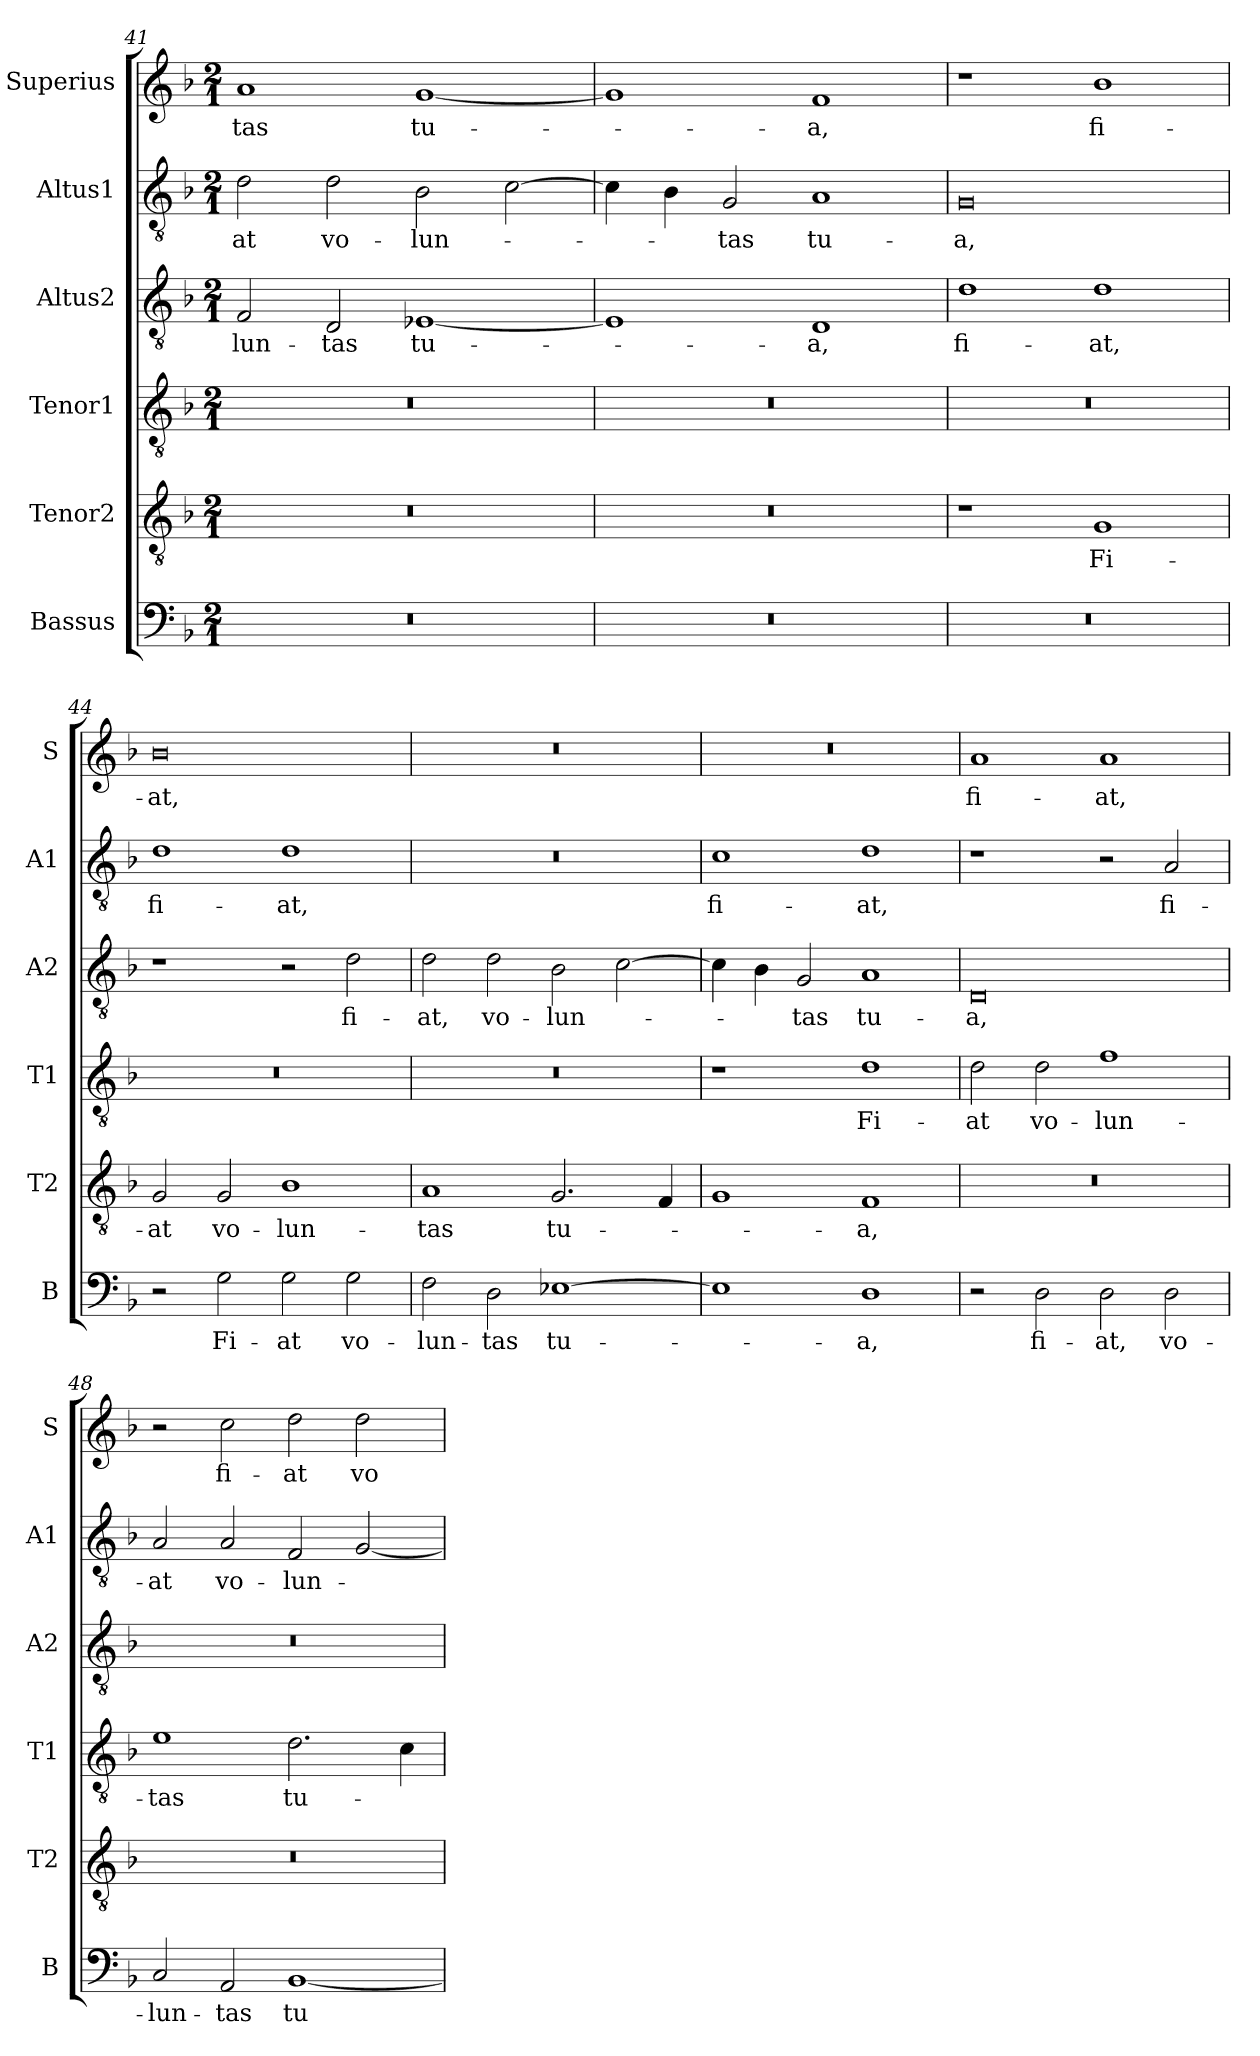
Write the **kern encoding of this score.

**kern	**text	**kern	**text	**kern	**text	**kern	**text	**kern	**text	**kern	**text
*part6	*part6	*part5	*part5	*part4	*part4	*part3	*part3	*part2	*part2	*part1	*part1
*staff6	*staff6	*staff5	*staff5	*staff4	*staff4	*staff3	*staff3	*staff2	*staff2	*staff1	*staff1
*I"Bassus	*	*I"Tenor2	*	*I"Tenor1	*	*I"Altus2	*	*I"Altus1	*	*I"Superius	*
*I'B	*	*I'T2	*	*I'T1	*	*I'A2	*	*I'A1	*	*I'S	*
*clefF4	*	*clefGv2	*	*clefGv2	*	*clefGv2	*	*clefGv2	*	*clefG2	*
*k[b-]	*	*k[b-]	*	*k[b-]	*	*k[b-]	*	*k[b-]	*	*k[b-]	*
*M2/1	*	*M2/1	*	*M2/1	*	*M2/1	*	*M2/1	*	*M2/1	*
=41	=41	=41	=41	=41	=41	=41	=41	=41	=41	=41	=41
0r	.	0r	.	0r	.	2F/	-lun-	2d\	-at	1a	-tas
.	.	.	.	.	.	2D/	-tas	2d\	vo-	.	.
.	.	.	.	.	.	[1E-X	tu-	2B-\	-lun-	[1g	tu-
.	.	.	.	.	.	.	.	[2c\	.	.	.
=42	=42	=42	=42	=42	=42	=42	=42	=42	=42	=42	=42
0r	.	0r	.	0r	.	1E-]	.	4c\]	.	1g]	.
.	.	.	.	.	.	.	.	4B-\	.	.	.
.	.	.	.	.	.	.	.	2G/	-tas	.	.
.	.	.	.	.	.	1D	-a,	1A	tu-	1f	-a,
=43	=43	=43	=43	=43	=43	=43	=43	=43	=43	=43	=43
0r	.	1r	.	0r	.	1d	fi-	0G	-a,	1r	.
.	.	1G	Fi-	.	.	1d	-at,	.	.	1b-	fi-
=44	=44	=44	=44	=44	=44	=44	=44	=44	=44	=44	=44
2r	.	2G/	-at	0r	.	1r	.	1d	fi-	0b-	-at,
2G\	-Fi-	2G/	vo-	.	.	.	.	.	.	.	.
2G\	-at	1B-	-lun-	.	.	2r	.	1d	-at,	.	.
2G\	vo-	.	.	.	.	2d\	fi-	.	.	.	.
=45	=45	=45	=45	=45	=45	=45	=45	=45	=45	=45	=45
2F\	-lun-	1A	-tas	0r	.	2d\	-at,	0r	.	0r	.
2D\	-tas	.	.	.	.	2d\	vo-	.	.	.	.
[1E-X	tu-	2.G/	tu-	.	.	2B-\	-lun-	.	.	.	.
.	.	.	.	.	.	[2c\	.	.	.	.	.
.	.	4F/	.	.	.	.	.	.	.	.	.
=46	=46	=46	=46	=46	=46	=46	=46	=46	=46	=46	=46
1E-]	.	1G	.	1r	.	4c\]	.	1c	fi-	0r	.
.	.	.	.	.	.	4B-\	.	.	.	.	.
.	.	.	.	.	.	2G/	-tas	.	.	.	.
1D	-a,	1F	-a,	1d	Fi-	1A	tu-	1d	-at,	.	.
=47	=47	=47	=47	=47	=47	=47	=47	=47	=47	=47	=47
2r	.	0r	.	2d\	-at	0D	-a,	1r	.	1a	fi-
2D\	fi-	.	.	2d\	vo-	.	.	.	.	.	.
2D\	-at,	.	.	1f	-lun-	.	.	2r	.	1a	-at,
2D\	vo-	.	.	.	.	.	.	2A/	fi-	.	.
=48	=48	=48	=48	=48	=48	=48	=48	=48	=48	=48	=48
2C/	-lun-	0r	.	1e	-tas	0r	.	2A/	-at	2r	.
2AA/	-tas	.	.	.	.	.	.	2A/	vo-	2cc\	fi-
[1BB-	tu-	.	.	2.d\	tu-	.	.	2F/	-lun-	2dd\	-at
.	.	.	.	.	.	.	.	[2G/	.	2dd\	vo-
.	.	.	.	4c\	.	.	.	.	.	.	.
=	=	=	=	=	=	=	=	=	=	=	=
*-	*-	*-	*-	*-	*-	*-	*-	*-	*-	*-	*-
